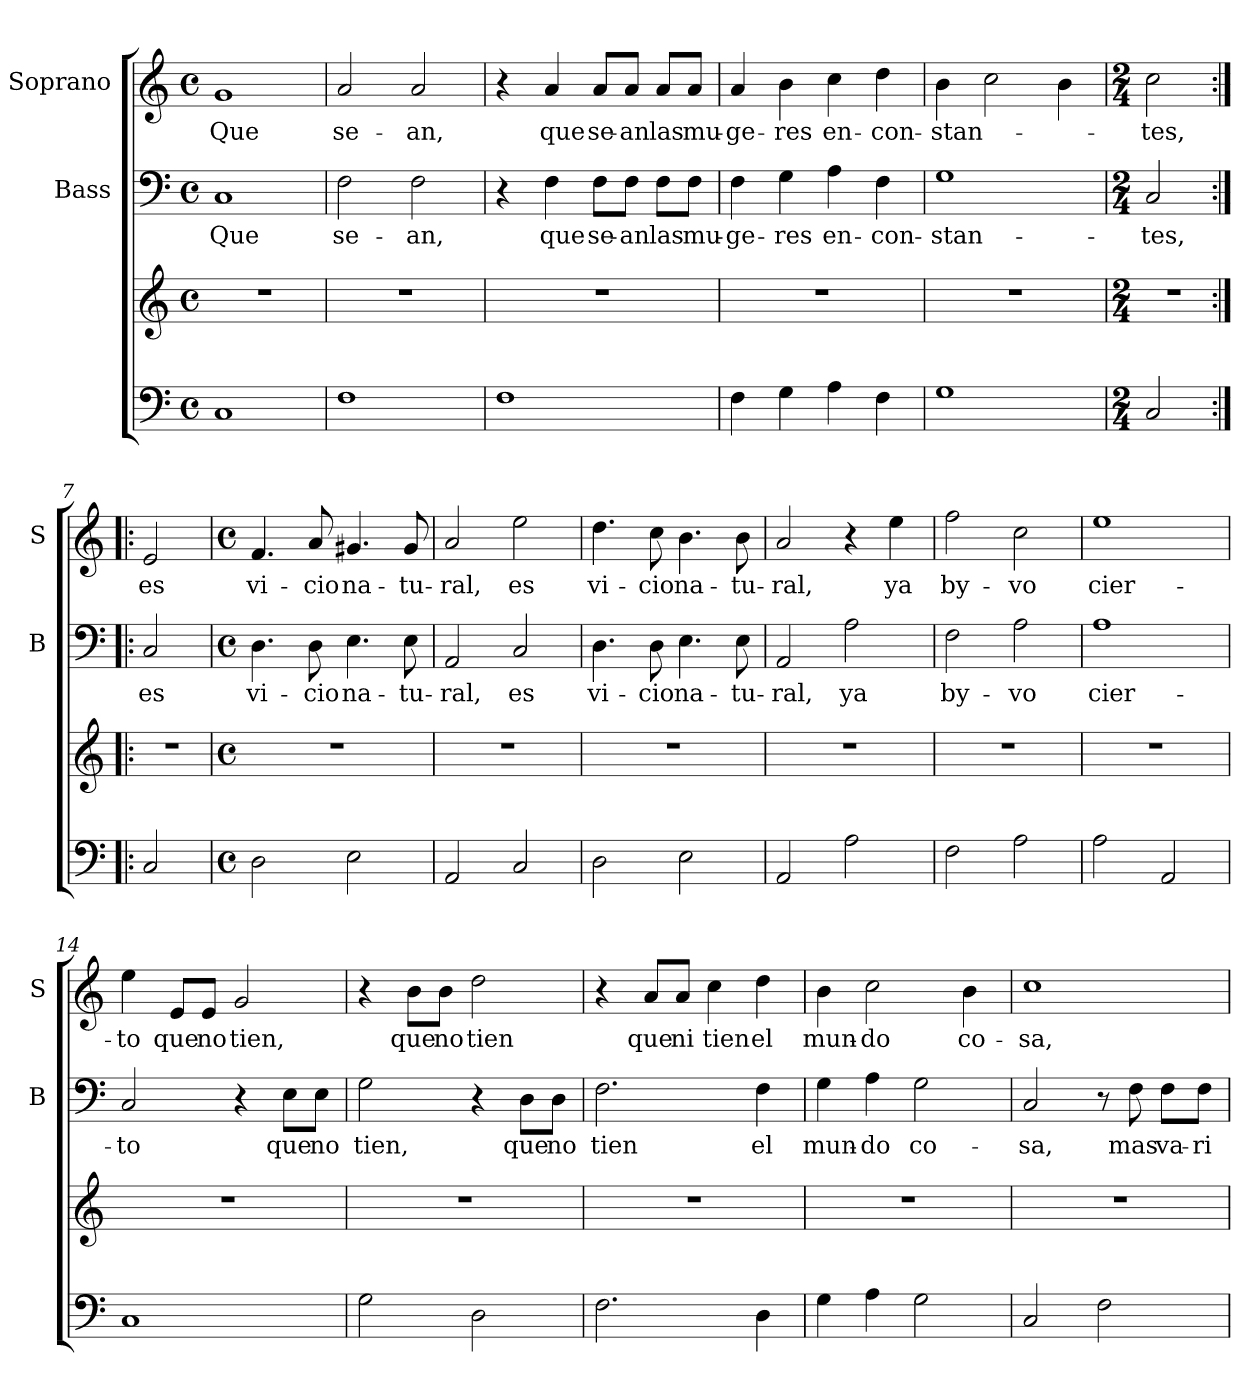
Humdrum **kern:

**kern	**kern	**kern	**text	**kern	**text
*part3	*part3	*part2	*part2	*part1	*part1
*staff4	*staff3	*staff2	*staff2	*staff1	*staff1
*	*	*I"Bass	*	*I"Soprano	*
*	*	*I'B	*	*I'S	*
*clefF4	*clefG2	*clefF4	*	*clefG2	*
*k[]	*k[]	*k[]	*	*k[]	*
*C:	*C:	*C:	*	*C:	*
*M4/4	*M4/4	*M4/4	*	*M4/4	*
*met(c)	*met(c)	*met(c)	*	*met(c)	*
=1	=1	=1	=1	=1	=1
!	!	!	!LO:LY:b	!	!LO:LY:b
1C	1r	1C	Que	1g	Que
=2	=2	=2	=2	=2	=2
!	!	!	!LO:LY:b	!	!LO:LY:b
1F	1r	2F\	se-	2a/	se-
!	!	!	!LO:LY:b	!	!LO:LY:b
.	.	2F\	-an,	2a/	-an,
=3	=3	=3	=3	=3	=3
1F	1r	4r	.	4r	.
!	!	!	!LO:LY:b	!	!LO:LY:b
.	.	4F\	que	4a/	que
!	!	!	!LO:LY:b	!	!LO:LY:b
.	.	8F\L	se-	8a/L	se-
!	!	!	!LO:LY:b	!	!LO:LY:b
.	.	8F\J	-an	8a/J	-an
!	!	!	!LO:LY:b	!	!LO:LY:b
.	.	8F\L	las	8a/L	las
!	!	!	!LO:LY:b	!	!LO:LY:b
.	.	8F\J	mu-	8a/J	mu-
=4	=4	=4	=4	=4	=4
!	!	!	!LO:LY:b	!	!LO:LY:b
4F\	1r	4F\	-ge-	4a/	-ge-
!	!	!	!LO:LY:b	!	!LO:LY:b
4G\	.	4G\	-res	4b\	-res
!	!	!	!LO:LY:b	!	!LO:LY:b
4A\	.	4A\	en-	4cc\	en-
!	!	!	!LO:LY:b	!	!LO:LY:b
4F\	.	4F\	-con-	4dd\	-con-
!!LO:LB:g=z
=5	=5	=5	=5	=5	=5
!	!	!	!LO:LY:b	!	!LO:LY:b
1G	1r	1G	-stan-	4b\	-stan-
.	.	.	.	2cc\	.
.	.	.	.	4b\	.
=6	=6	=6	=6	=6	=6
*M2/4	*M2/4	*M2/4	*	*M2/4	*
!	!	!	!LO:LY:b	!	!LO:LY:b
2C/	2r	2C/	-tes,	2cc\	-tes,
=7:|!|:	=7:|!|:	=7:|!|:	=7:|!|:	=7:|!|:	=7:|!|:
!	!	!	!LO:LY:b	!	!LO:LY:b
2C/	2r	2C/	es	2e/	es
=8	=8	=8	=8	=8	=8
*M4/4	*M4/4	*M4/4	*	*M4/4	*
*met(c)	*met(c)	*met(c)	*	*met(c)	*
!	!	!	!LO:LY:b	!	!LO:LY:b
2D\	1r	4.D\	vi-	4.f/	vi-
!	!	!	!LO:LY:b	!	!LO:LY:b
.	.	8D\	-cio	8a/	-cio
!	!	!	!LO:LY:b	!	!LO:LY:b
2E\	.	4.E\	na-	4.g#X/	na-
!	!	!	!LO:LY:b	!	!LO:LY:b
.	.	8E\	-tu-	8g#/	-tu-
=9	=9	=9	=9	=9	=9
!	!	!	!LO:LY:b	!	!LO:LY:b
2AA/	1r	2AA/	-ral,	2a/	-ral,
!	!	!	!LO:LY:b	!	!LO:LY:b
2C/	.	2C/	es	2ee\	es
=10	=10	=10	=10	=10	=10
!	!	!	!LO:LY:b	!	!LO:LY:b
2D\	1r	4.D\	vi-	4.dd\	vi-
!	!	!	!LO:LY:b	!	!LO:LY:b
.	.	8D\	-cio	8cc\	-cio
!	!	!	!LO:LY:b	!	!LO:LY:b
2E\	.	4.E\	na-	4.b\	na-
!	!	!	!LO:LY:b	!	!LO:LY:b
.	.	8E\	-tu-	8b\	-tu-
!!LO:LB:g=z
=11	=11	=11	=11	=11	=11
!	!	!	!LO:LY:b	!	!LO:LY:b
2AA/	1r	2AA/	-ral,	2a/	-ral,
!	!	!	!LO:LY:b	!	!
2A\	.	2A\	ya	4r	.
!	!	!	!	!	!LO:LY:b
.	.	.	.	4ee\	ya
=12	=12	=12	=12	=12	=12
!	!	!	!LO:LY:b	!	!LO:LY:b
2F\	1r	2F\	by-	2ff\	by-
!	!	!	!LO:LY:b	!	!LO:LY:b
2A\	.	2A\	-vo	2cc\	-vo
=13	=13	=13	=13	=13	=13
!	!	!	!LO:LY:b	!	!LO:LY:b
2A\	1r	1A	cier-	1ee	cier-
2AA/	.	.	.	.	.
=14	=14	=14	=14	=14	=14
!	!	!	!LO:LY:b	!	!LO:LY:b
1C	1r	2C/	-to	4ee\	-to
!	!	!	!	!	!LO:LY:b
.	.	.	.	8e/L	que
!	!	!	!	!	!LO:LY:b
.	.	.	.	8e/J	no
!	!	!	!	!	!LO:LY:b
.	.	4r	.	2g/	tien,
!	!	!	!LO:LY:b	!	!
.	.	8E\L	que	.	.
!	!	!	!LO:LY:b	!	!
.	.	8E\J	no	.	.
=15	=15	=15	=15	=15	=15
!	!	!	!LO:LY:b	!	!
2G\	1r	2G\	tien,	4r	.
!	!	!	!	!	!LO:LY:b
.	.	.	.	8b\L	que
!	!	!	!	!	!LO:LY:b
.	.	.	.	8b\J	no
!	!	!	!	!	!LO:LY:b
2D\	.	4r	.	2dd\	tien
!	!	!	!LO:LY:b	!	!
.	.	8D\L	que	.	.
!	!	!	!LO:LY:b	!	!
.	.	8D\J	no	.	.
!!LO:PB:g=z
=16	=16	=16	=16	=16	=16
!	!	!	!LO:LY:b	!	!
2.F\	1r	2.F\	tien	4r	.
!	!	!	!	!	!LO:LY:b
.	.	.	.	8a/L	que
!	!	!	!	!	!LO:LY:b
.	.	.	.	8a/J	ni
!	!	!	!	!	!LO:LY:b
.	.	.	.	4cc\	tien
!	!	!	!LO:LY:b	!	!LO:LY:b
4D\	.	4F\	el	4dd\	el
=17	=17	=17	=17	=17	=17
!	!	!	!LO:LY:b	!	!LO:LY:b
4G\	1r	4G\	mun-	4b\	mun-
!	!	!	!LO:LY:b	!	!LO:LY:b
4A\	.	4A\	-do	2cc\	-do
!	!	!	!LO:LY:b	!	!
2G\	.	2G\	co-	.	.
!	!	!	!	!	!LO:LY:b
.	.	.	.	4b\	co-
=18	=18	=18	=18	=18	=18
!	!	!	!LO:LY:b	!	!LO:LY:b
2C/	1r	2C/	-sa,	1cc	-sa,
2F\	.	8r	.	.	.
!	!	!	!LO:LY:b	!	!
.	.	8F\	mas	.	.
!	!	!	!LO:LY:b	!	!
.	.	8F\L	va-	.	.
!	!	!	!LO:LY:b	!	!
.	.	8F\J	-ri-	.	.
=	=	=	=	=	=
*-	*-	*-	*-	*-	*-
